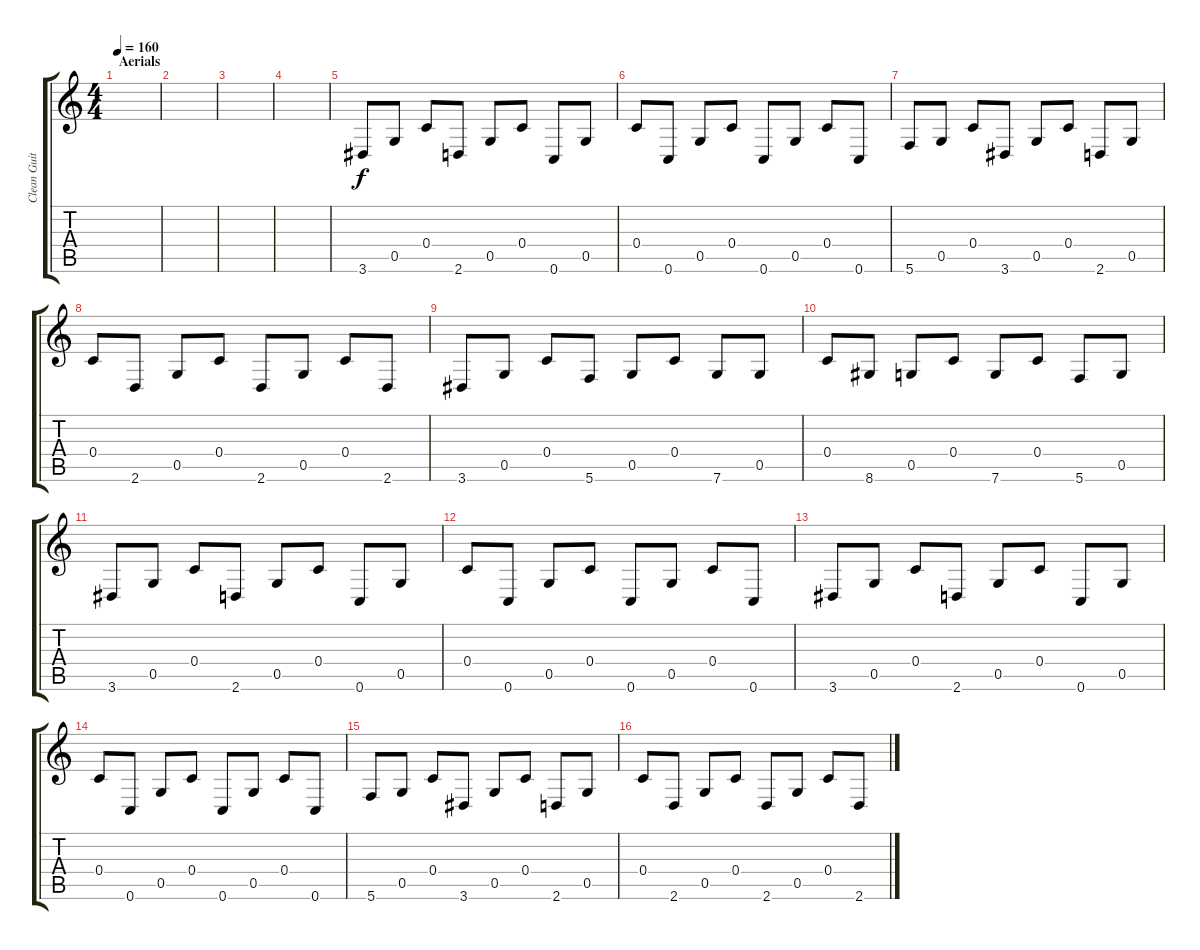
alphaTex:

\track ("Clean Guitar" "Clean Guit") {instrument electricguitarclean}
\staff {score tabs}
\tuning (D4 A3 F3 C3 G2 C2) {hide}
\ts (4 4)
\section ("" "Aerials")
\tempo 160
\clef g2
\ks c
|
|
|
|
3.6.8 0.5.8 0.4.8 2.6.8 0.5.8 0.4.8 0.6.8 0.5.8 |
0.4.8 0.6.8 0.5.8 0.4.8 0.6.8 0.5.8 0.4.8 0.6.8 |
5.6.8 0.5.8 0.4.8 3.6.8 0.5.8 0.4.8 2.6.8 0.5.8 |
0.4.8 2.6.8 0.5.8 0.4.8 2.6.8 0.5.8 0.4.8 2.6.8 |
3.6.8 0.5.8 0.4.8 5.6.8 0.5.8 0.4.8 7.6.8 0.5.8 |
0.4.8 8.6.8 0.5.8 0.4.8 7.6.8 0.4.8 5.6.8 0.5.8 |
3.6.8 0.5.8 0.4.8 2.6.8 0.5.8 0.4.8 0.6.8 0.5.8 |
0.4.8 0.6.8 0.5.8 0.4.8 0.6.8 0.5.8 0.4.8 0.6.8 |
3.6.8 0.5.8 0.4.8 2.6.8 0.5.8 0.4.8 0.6.8 0.5.8 |
0.4.8 0.6.8 0.5.8 0.4.8 0.6.8 0.5.8 0.4.8 0.6.8 |
5.6.8 0.5.8 0.4.8 3.6.8 0.5.8 0.4.8 2.6.8 0.5.8 |
0.4.8 2.6.8 0.5.8 0.4.8 2.6.8 0.5.8 0.4.8 2.6.8
